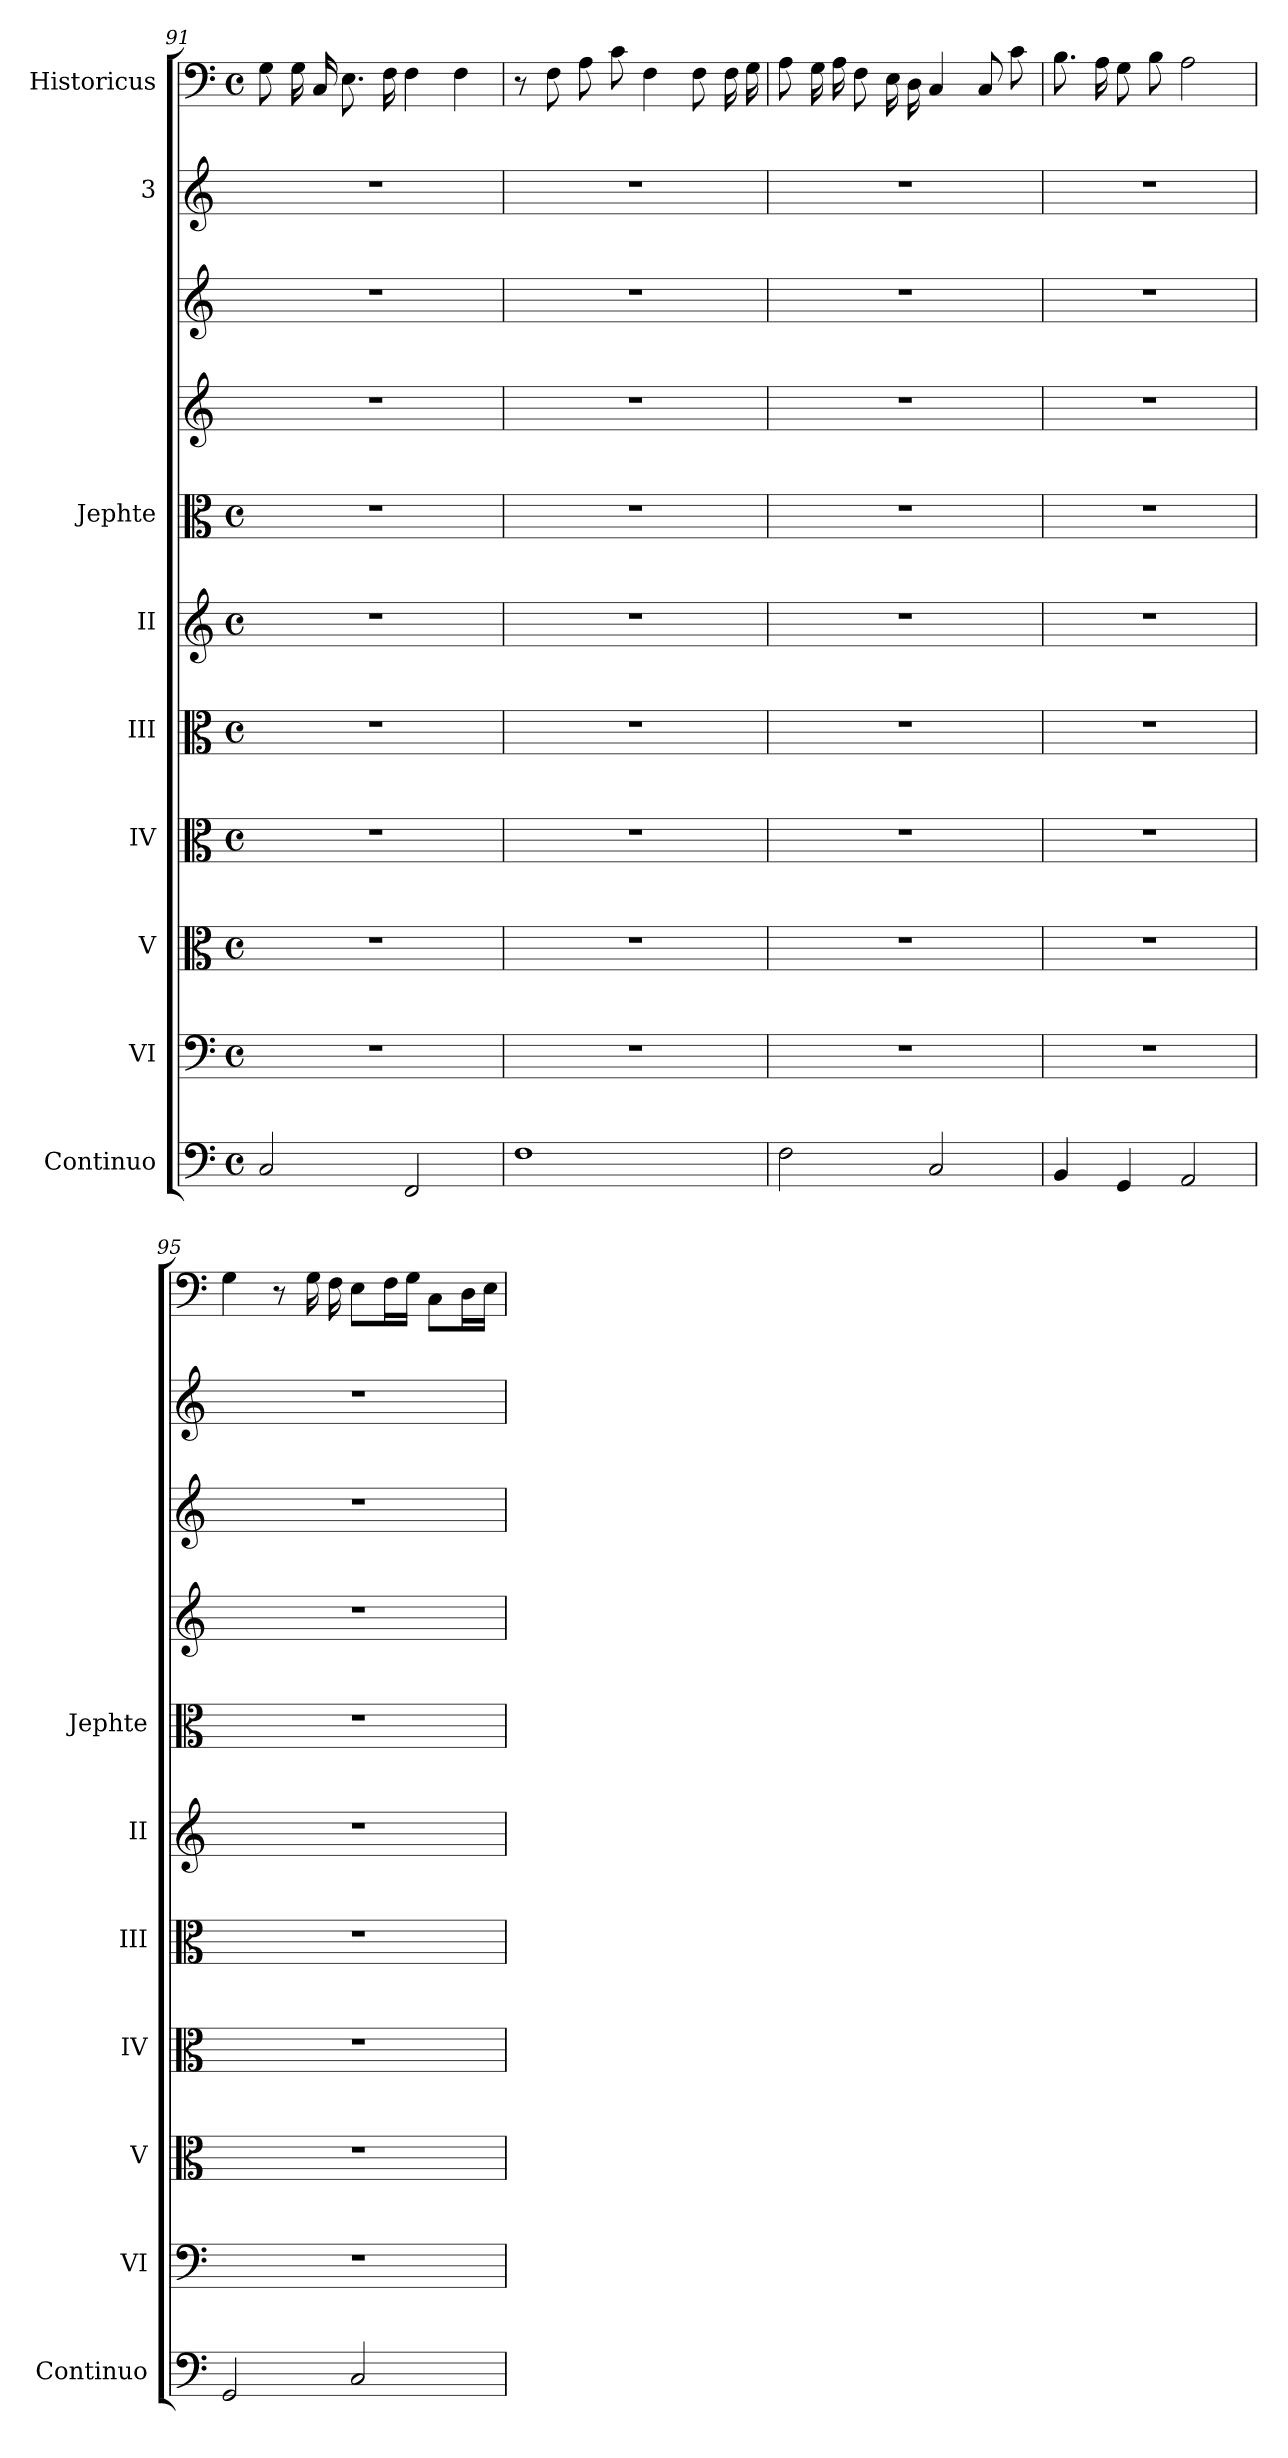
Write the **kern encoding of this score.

**kern	**kern	**kern	**kern	**kern	**kern	**kern	**kern	**kern	**kern	**kern
*part11	*part10	*part9	*part8	*part7	*part6	*part5	*part4	*part3	*part2	*part1
*staff11	*staff10	*staff9	*staff8	*staff7	*staff6	*staff5	*staff4	*staff3	*staff2	*staff1
*I"Continuo	*I"VI	*I"V	*I"IV	*I"III	*I"II	*I"Jephte	*	*	*I"3	*I"Historicus
*I'Continuo	*I'VI	*I'V	*I'IV	*I'III	*I'II	*I'Jephte	*	*	*	*
*clefF4	*clefF4	*clefC3	*clefC3	*clefC3	*clefG2	*clefC3	*clefG2	*clefG2	*clefG2	*clefF4
*k[]	*k[]	*k[]	*k[]	*k[]	*k[]	*k[]	*k[]	*k[]	*k[]	*k[]
*C:	*C:	*C:	*C:	*C:	*C:	*C:	*C:	*C:	*C:	*C:
*M4/4	*M4/4	*M4/4	*M4/4	*M4/4	*M4/4	*M4/4	*	*	*	*M4/4
*met(c)	*met(c)	*met(c)	*met(c)	*met(c)	*met(c)	*met(c)	*	*	*	*met(c)
=91	=91	=91	=91	=91	=91	=91	=91	=91	=91	=91
2C/	1r	1r	1r	1r	1r	1r	1r	1r	1r	8G\
.	.	.	.	.	.	.	.	.	.	16G\
.	.	.	.	.	.	.	.	.	.	16C/
.	.	.	.	.	.	.	.	.	.	8.E\
.	.	.	.	.	.	.	.	.	.	16F\
2FF/	.	.	.	.	.	.	.	.	.	4F\
.	.	.	.	.	.	.	.	.	.	4F\
!!LO:LB:g=z
=92	=92	=92	=92	=92	=92	=92	=92	=92	=92	=92
1F	1r	1r	1r	1r	1r	1r	1r	1r	1r	8r
.	.	.	.	.	.	.	.	.	.	8F\
.	.	.	.	.	.	.	.	.	.	8A\
.	.	.	.	.	.	.	.	.	.	8c\
.	.	.	.	.	.	.	.	.	.	4F\
.	.	.	.	.	.	.	.	.	.	8F\
.	.	.	.	.	.	.	.	.	.	16F\
.	.	.	.	.	.	.	.	.	.	16G\
=93	=93	=93	=93	=93	=93	=93	=93	=93	=93	=93
2F\	1r	1r	1r	1r	1r	1r	1r	1r	1r	8A\
.	.	.	.	.	.	.	.	.	.	16G\
.	.	.	.	.	.	.	.	.	.	16A\
.	.	.	.	.	.	.	.	.	.	8F\
.	.	.	.	.	.	.	.	.	.	16E\
.	.	.	.	.	.	.	.	.	.	16D\
2C/	.	.	.	.	.	.	.	.	.	4C/
.	.	.	.	.	.	.	.	.	.	8C/
.	.	.	.	.	.	.	.	.	.	8c\
=94	=94	=94	=94	=94	=94	=94	=94	=94	=94	=94
4BB/	1r	1r	1r	1r	1r	1r	1r	1r	1r	8.B\
.	.	.	.	.	.	.	.	.	.	16A\
4GG/	.	.	.	.	.	.	.	.	.	8G\
.	.	.	.	.	.	.	.	.	.	8B\
2AA/	.	.	.	.	.	.	.	.	.	2A\
!!LO:LB:g=z
=95	=95	=95	=95	=95	=95	=95	=95	=95	=95	=95
2GG/	1r	1r	1r	1r	1r	1r	1r	1r	1r	4G\
.	.	.	.	.	.	.	.	.	.	8r
.	.	.	.	.	.	.	.	.	.	16G\
.	.	.	.	.	.	.	.	.	.	16F\
2C/	.	.	.	.	.	.	.	.	.	8E\L
.	.	.	.	.	.	.	.	.	.	16F\L
.	.	.	.	.	.	.	.	.	.	16G\JJ
.	.	.	.	.	.	.	.	.	.	8C\L
.	.	.	.	.	.	.	.	.	.	16D\L
.	.	.	.	.	.	.	.	.	.	16E\JJ
=	=	=	=	=	=	=	=	=	=	=
*-	*-	*-	*-	*-	*-	*-	*-	*-	*-	*-
